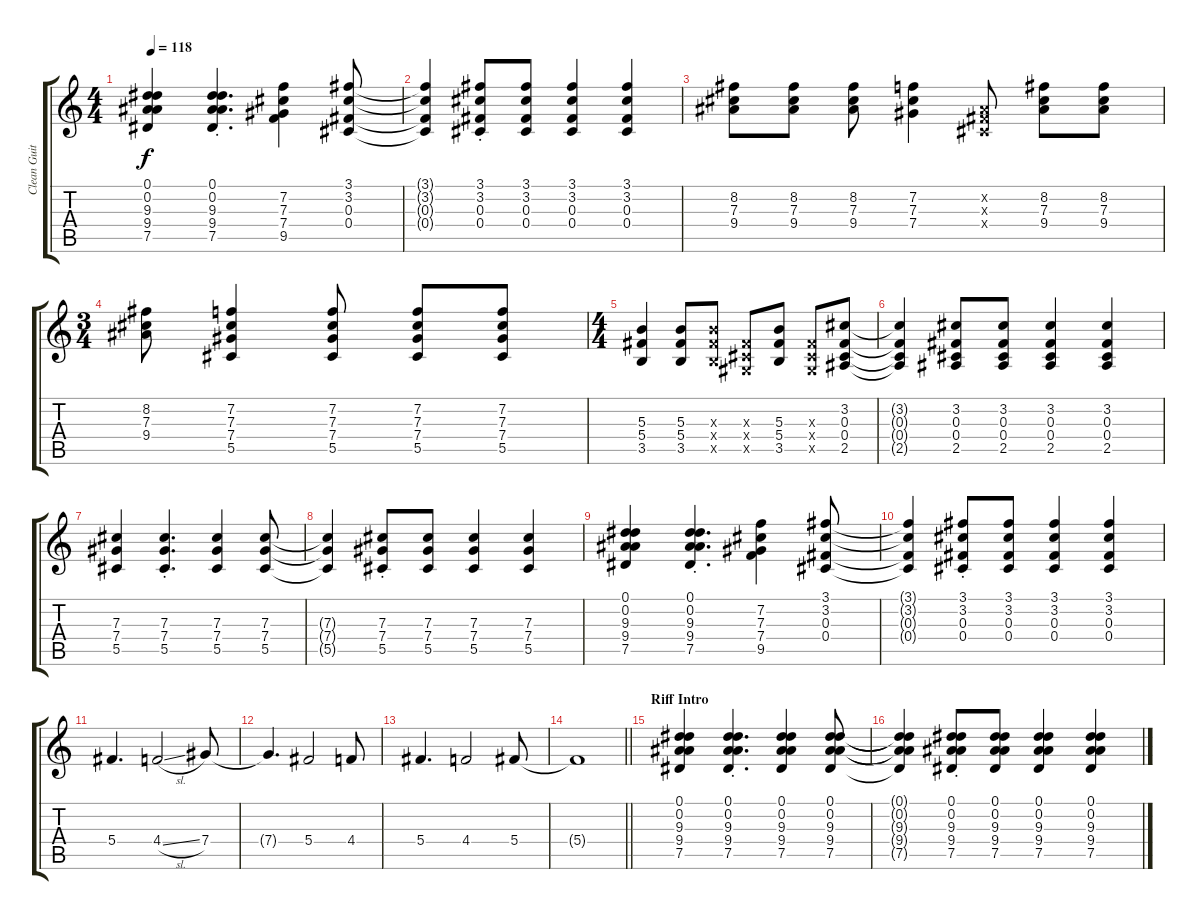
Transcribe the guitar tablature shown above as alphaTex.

\track ("Clean Guitar" "Clean Guit") {instrument electricguitarclean}
\staff {score tabs}
\tuning (Eb4 Bb3 Gb3 Db3 Ab2 Eb2) {hide}
\ts (4 4)
\tempo 118
\clef g2
\ks c
(0.1 0.2 9.3 9.4 7.5).4{dy f} (0.1{st} 0.2{st} 9.3{st} 9.4{st} 7.5{st}).4{d} (7.2 7.3 7.4 9.5).4 (3.1 3.2 0.3 0.4).8 |
(3.1{t} 3.2{t} 0.3{t} 0.4{t}).4 (3.1{st} 3.2{st} 0.3{st} 0.4{st}).8 (3.1 3.2 0.3 0.4).8 (3.1 3.2 0.3 0.4).4 (3.1 3.2 0.3 0.4).4 |
(8.2 7.3 9.4).8 (8.2 7.3 9.4).8 (8.2 7.3 9.4).8 (7.2 7.3 7.4).4 (0.2{x} 0.3{x} 0.4{x}).8 (8.2 7.3 9.4).8 (8.2 7.3 9.4).8 |
\ts (3 4)
(8.2 7.3 9.4).8 (7.2 7.3 7.4 5.5).4 (7.2 7.3 7.4 5.5).8 (7.2 7.3 7.4 5.5).8 (7.2 7.3 7.4 5.5).8 |
\ts (4 4)
(5.3 5.4 3.5).4 (5.3 5.4 3.5).8 (5.3{x} 5.4{x} 3.5{x}).8 (0.3{x} 0.4{x} 0.5{x}).8 (5.3 5.4 3.5).8 (0.3{x} 0.4{x} 0.5{x}).8 (3.2 0.3 0.4 2.5).8 |
(3.2{t} 0.3{t} 0.4{t} 2.5{t}).4 (3.2 0.3 0.4 2.5).8 (3.2 0.3 0.4 2.5).8 (3.2 0.3 0.4 2.5).4 (3.2 0.3 0.4 2.5).4 |
(7.3 7.4 5.5).4 (7.3{st} 7.4{st} 5.5{st}).4{d} (7.3 7.4 5.5).4 (7.3 7.4 5.5).8 |
(7.3{t} 7.4{t} 5.5{t}).4 (7.3{st} 7.4{st} 5.5{st}).8 (7.3 7.4 5.5).8 (7.3 7.4 5.5).4 (7.3 7.4 5.5).4 |
(0.1 0.2 9.3 9.4 7.5).4 (0.1{st} 0.2{st} 9.3{st} 9.4{st} 7.5{st}).4{d} (7.2 7.3 7.4 9.5).4 (3.1 3.2 0.3 0.4).8 |
(3.1{t} 3.2{t} 0.3{t} 0.4{t}).4 (3.1{st} 3.2{st} 0.3{st} 0.4{st}).8 (3.1 3.2 0.3 0.4).8 (3.1 3.2 0.3 0.4).4 (3.1 3.2 0.3 0.4).4 |
5.4.4{d} 4.4{sl}.2 7.4.8 |
7.4{t}.4{d} 5.4.2 4.4.8 |
5.4.4{d} 4.4.2 5.4.8 |
\barLineRight lightlight
5.4{t}.1 |
\section ("" "Riff Intro")
(0.1 0.2 9.3 9.4 7.5).4 (0.1{st} 0.2{st} 9.3{st} 9.4{st} 7.5{st}).4{d} (0.1 0.2 9.3 9.4 7.5).4 (0.1 0.2 9.3 9.4 7.5).8 |
(0.1{t} 0.2{t} 9.3{t} 9.4{t} 7.5{t}).4 (0.1{st} 0.2{st} 9.3{st} 9.4{st} 7.5{st}).8 (0.1 0.2 9.3 9.4 7.5).8 (0.1 0.2 9.3 9.4 7.5).4 (0.1 0.2 9.3 9.4 7.5).4
